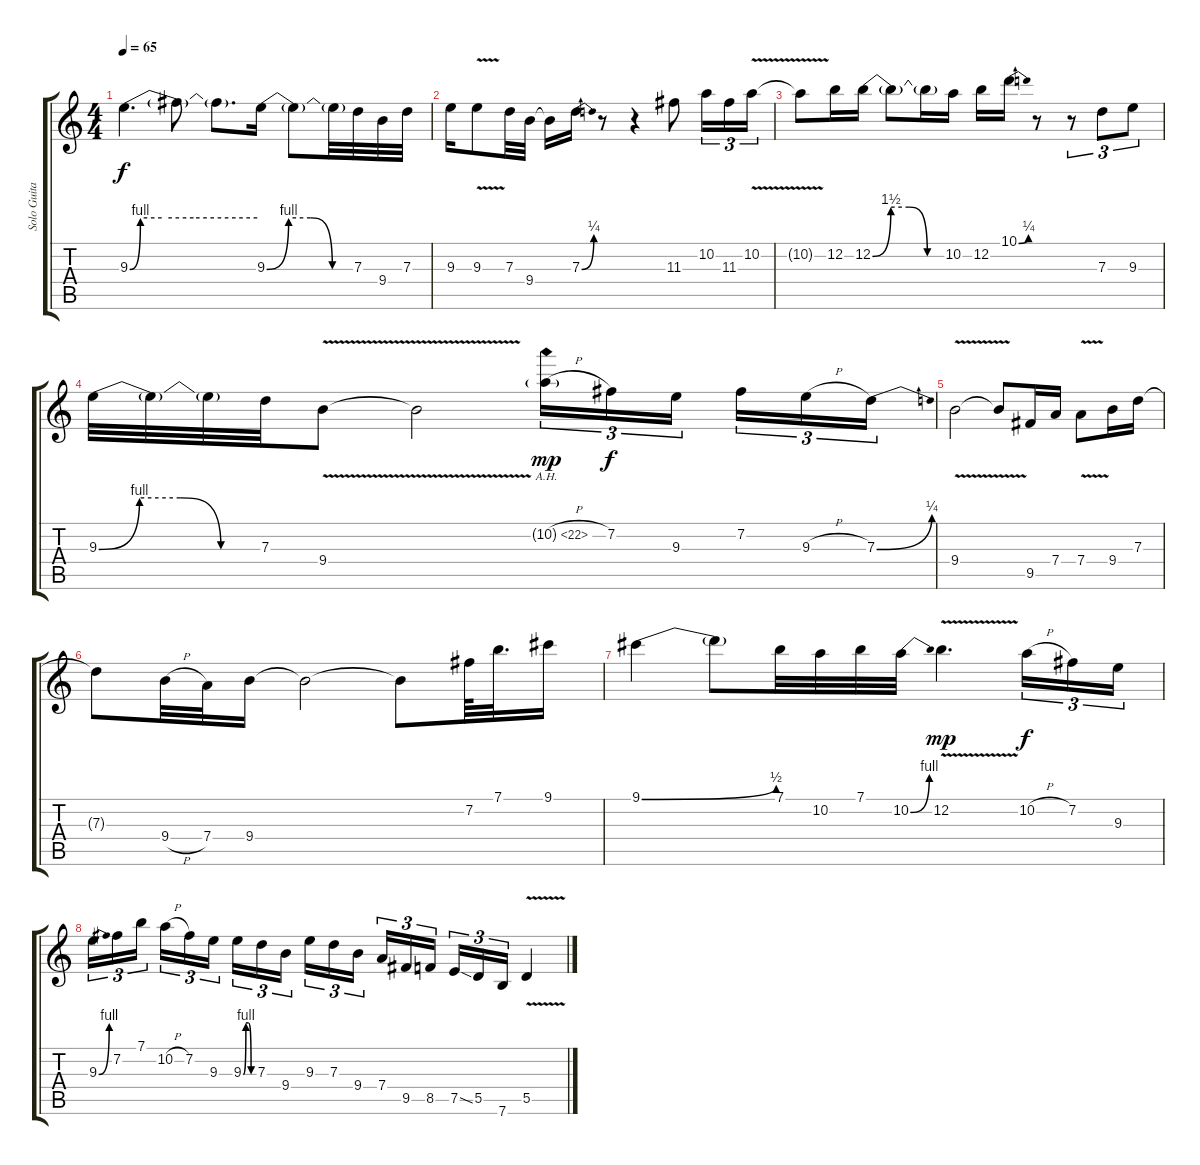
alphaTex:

\track ("Solo Guitar" "Solo Guita") {instrument distortionguitar}
\staff {score tabs}
\tuning (E4 B3 G3 D3 A2 E2) {hide}
\ts (4 4)
\tempo 65
\clef g2
\ks c
9.3{be (custom 0 0 5 4 15 4 30 4 60 4)}.4{d dy f} 9.3{t}.8 9.3{t}.8{d} 9.3{be (custom 0 0 15 4 30 4 45 0 60 0)}.16 9.3{t}.8 9.3{t}.32 7.3.32 9.4.32 7.3.32 |
9.3.16 9.3{v}.8 7.3.32 9.4.32 9.4{t}.16 7.3{be (bend 0 0 60 1)}.16 r.8 r.4 11.3.8 10.2.16{tu (3 2)} 11.3.16{tu (3 2)} 10.2{v}.16{tu (3 2)} |
10.2{t}.8 12.2.16 12.2{be (custom 0 0 15 6 30 6 45 0 60 0)}.16 12.2{t}.8 12.2{t}.16 10.2.16 12.2.16 10.1{be (bend 0 0 60 1)}.16 r.8 r.8{tu (3 2)} 7.3.8{tu (3 2)} 9.3.8{tu (3 2)} |
9.3{be (custom 0 0 15 4 30 4 45 0 60 0)}.32 9.3{t}.32 9.3{t}.32 7.3.32 9.4{v}.8 9.4{t}.2 10.2{ah 12 h g}.16{tu (3 2) dy mp} 7.2.16{tu (3 2) dy f} 9.3.16{tu (3 2) beam splitsecondary} 7.2.16{tu (3 2)} 9.3{h}.16{tu (3 2)} 7.3{be (bend 0 0 60 1)}.16{tu (3 2)} |
9.4{v}.2 9.4{t}.8 9.5.16 7.4.16 7.4{v}.8 9.4.16 7.3.16 |
7.3{t}.8 9.4{h}.32 7.4.32 9.4.16 9.4{t}.2 9.4{t}.8 7.2.64 7.1.32{d} 9.1.16 |
9.1{be (bend 0 0 60 2)}.4 9.1{t}.8 7.1.32 10.2.32 7.1.32 10.2{be (bend 0 0 60 4)}.32 12.2{v}.4{d dy mp} 10.2{h}.16{tu (3 2) dy f} 7.2.16{tu (3 2)} 9.3.16{tu (3 2)} |
9.3{be (bend 0 0 60 4)}.16{tu (3 2)} 7.2.16{tu (3 2)} 7.1.16{tu (3 2) beam splitsecondary} 10.2{h}.16{tu (3 2)} 7.2.16{tu (3 2)} 9.3.16{tu (3 2)} 9.3{be (custom 0 0 15 4 30 4 45 0 60 0)}.16{tu (3 2)} 7.3.16{tu (3 2)} 9.4.16{tu (3 2) beam splitsecondary} 9.3.16{tu (3 2)} 7.3.16{tu (3 2)} 9.4.16{tu (3 2)} 7.4.16{tu (3 2)} 9.5.16{tu (3 2)} 8.5.16{tu (3 2) beam splitsecondary} 7.5{ss}.16{tu (3 2)} 5.5.16{tu (3 2)} 7.6.16{tu (3 2)} 5.5{v}.4
